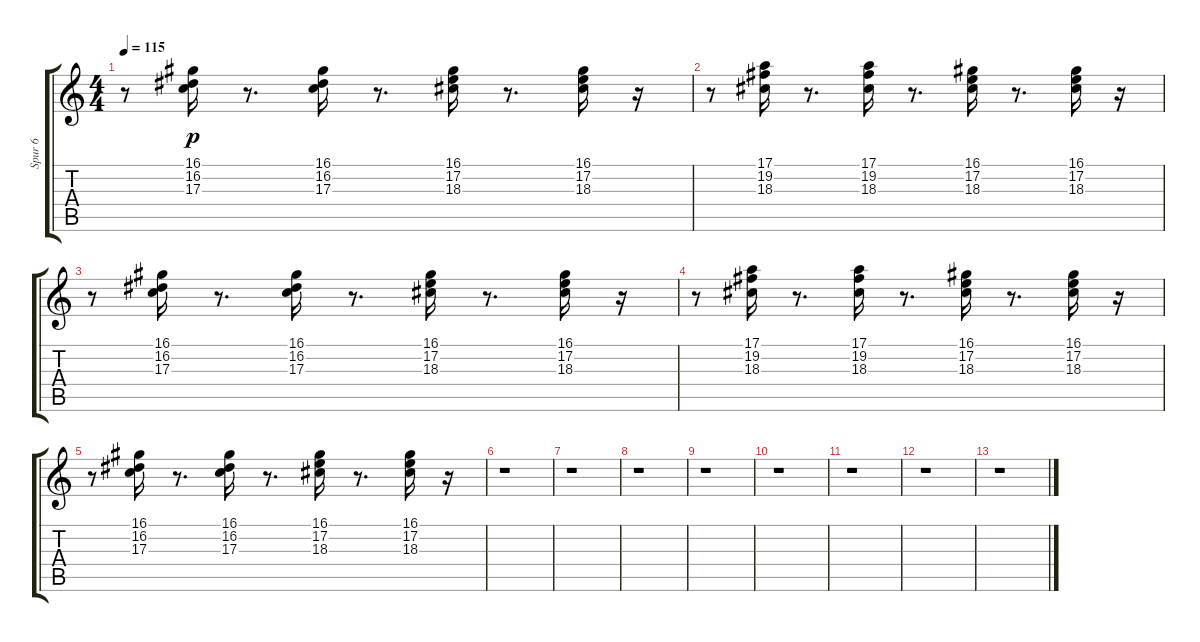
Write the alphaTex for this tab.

\track ("Spur 6" "Spur 6") {instrument acousticgrandpiano}
\staff {score tabs}
\tuning (E4 B3 G3 D3 A2 E2) {hide}
\ts (4 4)
\tempo 115
\clef g2
\ks c
r.8{dy p} (16.1 16.2 17.3).16 r.8{d} (16.1 16.2 17.3).16 r.8{d} (16.1 17.2 18.3).16 r.8{d} (16.1 17.2 18.3).16 r.16 |
r.8 (17.1 19.2 18.3).16 r.8{d} (17.1 19.2 18.3).16 r.8{d} (16.1 17.2 18.3).16 r.8{d} (16.1 17.2 18.3).16 r.16 |
r.8 (16.1 16.2 17.3).16 r.8{d} (16.1 16.2 17.3).16 r.8{d} (16.1 17.2 18.3).16 r.8{d} (16.1 17.2 18.3).16 r.16 |
r.8 (17.1 19.2 18.3).16 r.8{d} (17.1 19.2 18.3).16 r.8{d} (16.1 17.2 18.3).16 r.8{d} (16.1 17.2 18.3).16 r.16 |
r.8 (16.1 16.2 17.3).16 r.8{d} (16.1 16.2 17.3).16 r.8{d} (16.1 17.2 18.3).16 r.8{d} (16.1 17.2 18.3).16 r.16 |
r.1 |
r.1 |
r.1 |
r.1 |
r.1 |
r.1 |
r.1 |
r.1
